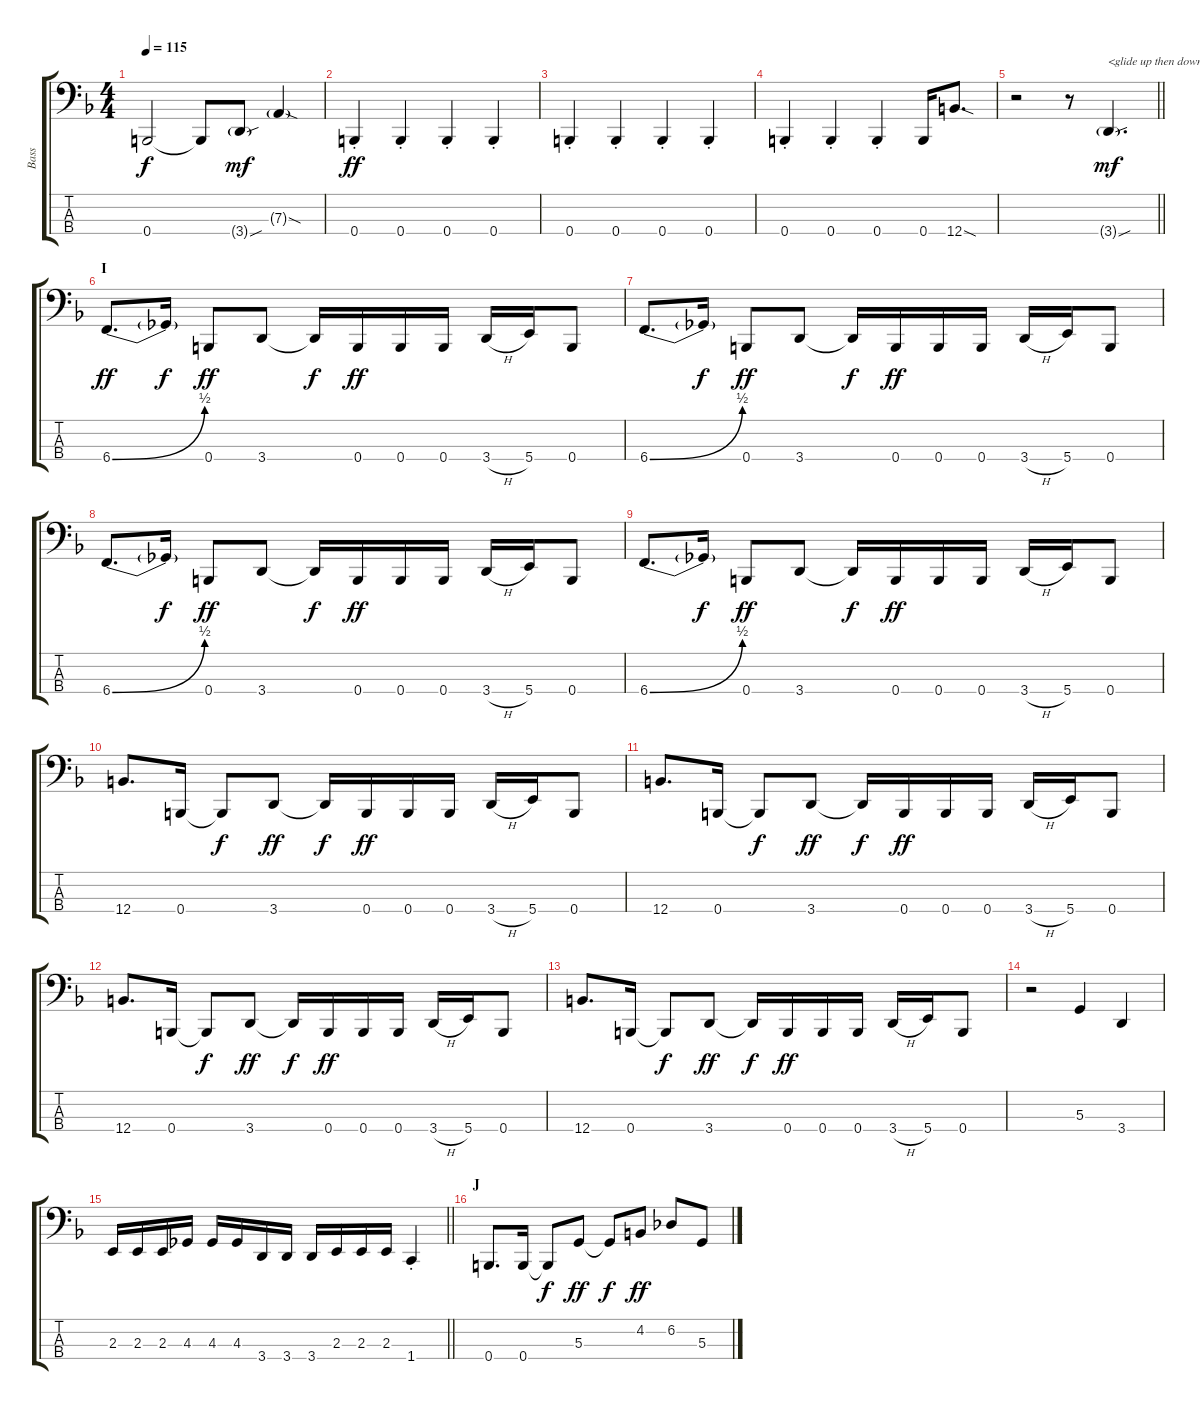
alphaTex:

\track ("Bass" "Bass") {instrument electricbasspick}
\staff {score tabs}
\tuning (C2 G1 D1 B0) {hide}
\ts (4 4)
\tempo 115
\clef f4
\ks f
0.4{t}.2{dy f} 0.4{t}.8 3.4{sou g}.8{dy mf} 7.3{sod g}.4 |
0.4{st}.4{dy ff} 0.4{st}.4 0.4{st}.4 0.4{st}.4 |
0.4{st}.4 0.4{st}.4 0.4{st}.4 0.4{st}.4 |
0.4{st}.4 0.4{st}.4 0.4{st}.4 0.4.16 12.4{sod}.8{d} |
\barLineRight lightlight
r.2 r.8 3.4{sou g}.4{d txt "<glide up then down>" dy mf} |
\section ("" "I")
6.4{be (bend 0 0 60 2)}.8{d dy ff} 6.4{t}.16{dy f} 0.4.8{dy ff} 3.4.8 3.4{t}.16{dy f} 0.4.16{dy ff} 0.4.16 0.4.16 3.4{h}.16 5.4.16 0.4.8 |
6.4{be (bend 0 0 60 2)}.8{d} 6.4{t}.16{dy f} 0.4.8{dy ff} 3.4.8 3.4{t}.16{dy f} 0.4.16{dy ff} 0.4.16 0.4.16 3.4{h}.16 5.4.16 0.4.8 |
6.4{be (bend 0 0 60 2)}.8{d} 6.4{t}.16{dy f} 0.4.8{dy ff} 3.4.8 3.4{t}.16{dy f} 0.4.16{dy ff} 0.4.16 0.4.16 3.4{h}.16 5.4.16 0.4.8 |
6.4{be (bend 0 0 60 2)}.8{d} 6.4{t}.16{dy f} 0.4.8{dy ff} 3.4.8 3.4{t}.16{dy f} 0.4.16{dy ff} 0.4.16 0.4.16 3.4{h}.16 5.4.16 0.4.8 |
12.4.8{d} 0.4.16 0.4{t}.8{dy f} 3.4.8{dy ff} 3.4{t}.16{dy f} 0.4.16{dy ff} 0.4.16 0.4.16 3.4{h}.16 5.4.16 0.4.8 |
12.4.8{d} 0.4.16 0.4{t}.8{dy f} 3.4.8{dy ff} 3.4{t}.16{dy f} 0.4.16{dy ff} 0.4.16 0.4.16 3.4{h}.16 5.4.16 0.4.8 |
12.4.8{d} 0.4.16 0.4{t}.8{dy f} 3.4.8{dy ff} 3.4{t}.16{dy f} 0.4.16{dy ff} 0.4.16 0.4.16 3.4{h}.16 5.4.16 0.4.8 |
12.4.8{d} 0.4.16 0.4{t}.8{dy f} 3.4.8{dy ff} 3.4{t}.16{dy f} 0.4.16{dy ff} 0.4.16 0.4.16 3.4{h}.16 5.4.16 0.4.8 |
r.2 5.3.4 3.4.4 |
\barLineRight lightlight
2.3.16 2.3.16 2.3.16 4.3.16 4.3.16 4.3.16 3.4.16 3.4.16 3.4.16 2.3.16 2.3.16 2.3.16 1.4{st}.4 |
\section ("" "J")
0.4.8{d} 0.4.16 0.4{t}.8{dy f} 5.3.8{dy ff} 5.3{t}.8{dy f} 4.2.8{dy ff} 6.2.8 5.3.8
